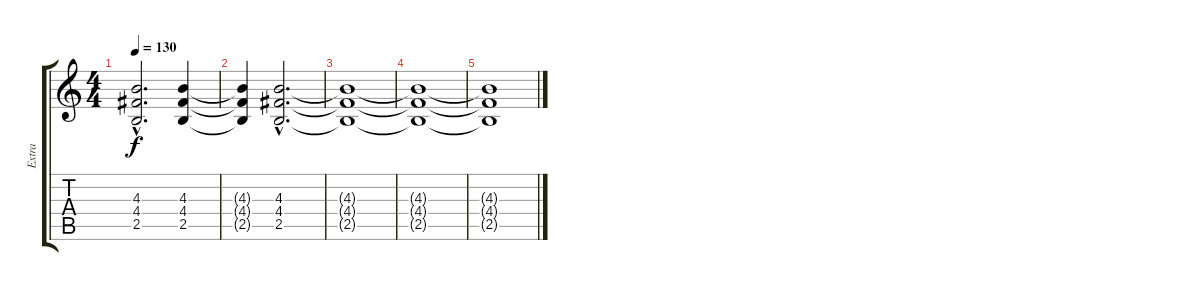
\track ("Extra" "Extra") {instrument overdrivenguitar}
\staff {score tabs}
\tuning (E4 B3 G3 D3 A2 E2) {hide}
\ts (4 4)
\tempo 130
\clef g2
\ks c
(4.3{hac t} 4.4{hac t} 2.5{hac t}).2{d dy f} (4.3 4.4 2.5).4{volume 9} |
(4.3{t} 4.4{t} 2.5{t}).4 (4.3{hac} 4.4{hac} 2.5{hac}).2{d volume 1} |
(4.3{t} 4.4{t} 2.5{t}).1 |
(4.3{t} 4.4{t} 2.5{t}).1 |
(4.3{t} 4.4{t} 2.5{t}).1
